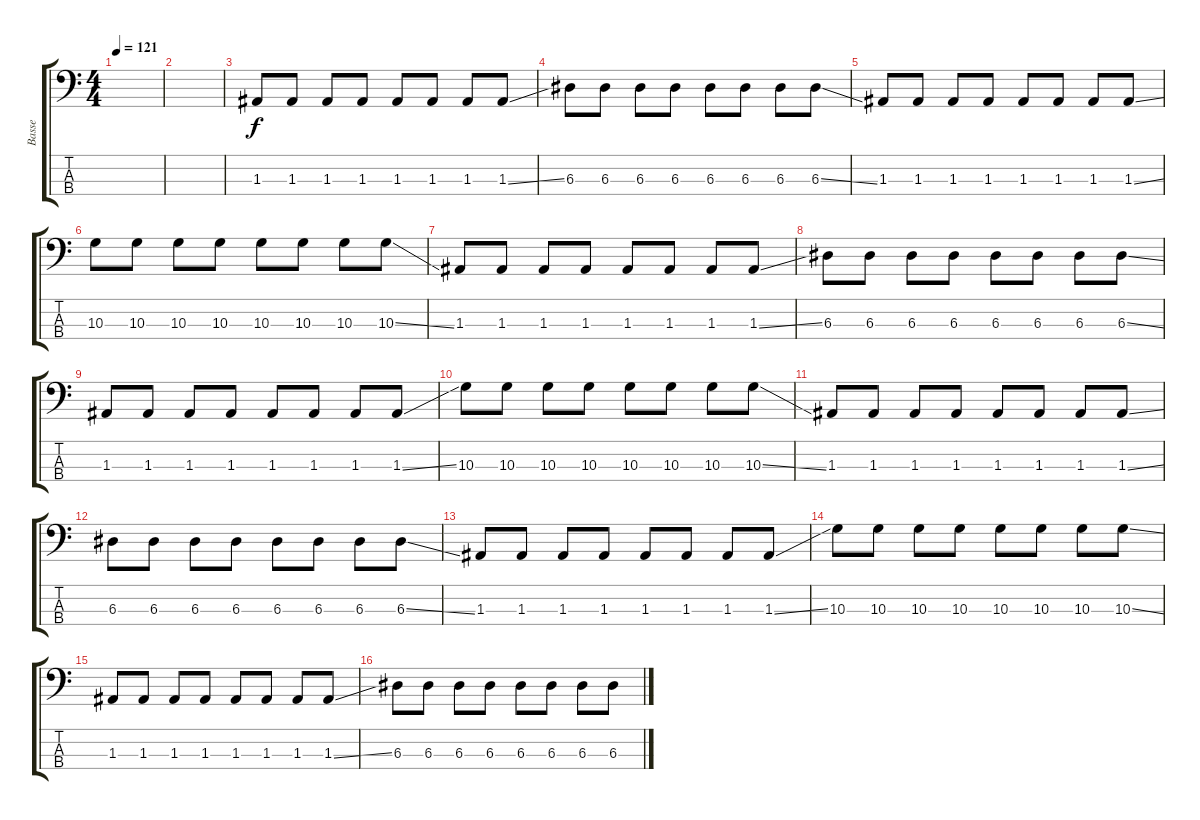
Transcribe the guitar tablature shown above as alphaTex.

\track ("Basse" "Basse") {instrument electricbasspick}
\staff {score tabs}
\tuning (G2 D2 A1 E1) {hide}
\ts (4 4)
\tempo 121
\clef f4
\ks c
|
|
1.3.8 1.3.8 1.3.8 1.3.8 1.3.8 1.3.8 1.3.8 1.3{ss}.8 |
6.3.8 6.3.8 6.3.8 6.3.8 6.3.8 6.3.8 6.3.8 6.3{ss}.8 |
1.3.8 1.3.8 1.3.8 1.3.8 1.3.8 1.3.8 1.3.8 1.3{ss}.8 |
10.3.8 10.3.8 10.3.8 10.3.8 10.3.8 10.3.8 10.3.8 10.3{ss}.8 |
1.3.8 1.3.8 1.3.8 1.3.8 1.3.8 1.3.8 1.3.8 1.3{ss}.8 |
6.3.8 6.3.8 6.3.8 6.3.8 6.3.8 6.3.8 6.3.8 6.3{ss}.8 |
1.3.8 1.3.8 1.3.8 1.3.8 1.3.8 1.3.8 1.3.8 1.3{ss}.8 |
10.3.8 10.3.8 10.3.8 10.3.8 10.3.8 10.3.8 10.3.8 10.3{ss}.8 |
1.3.8 1.3.8 1.3.8 1.3.8 1.3.8 1.3.8 1.3.8 1.3{ss}.8 |
6.3.8 6.3.8 6.3.8 6.3.8 6.3.8 6.3.8 6.3.8 6.3{ss}.8 |
1.3.8 1.3.8 1.3.8 1.3.8 1.3.8 1.3.8 1.3.8 1.3{ss}.8 |
10.3.8 10.3.8 10.3.8 10.3.8 10.3.8 10.3.8 10.3.8 10.3{ss}.8 |
1.3.8 1.3.8 1.3.8 1.3.8 1.3.8 1.3.8 1.3.8 1.3{ss}.8 |
6.3.8 6.3.8 6.3.8 6.3.8 6.3.8 6.3.8 6.3.8 6.3{ss}.8
